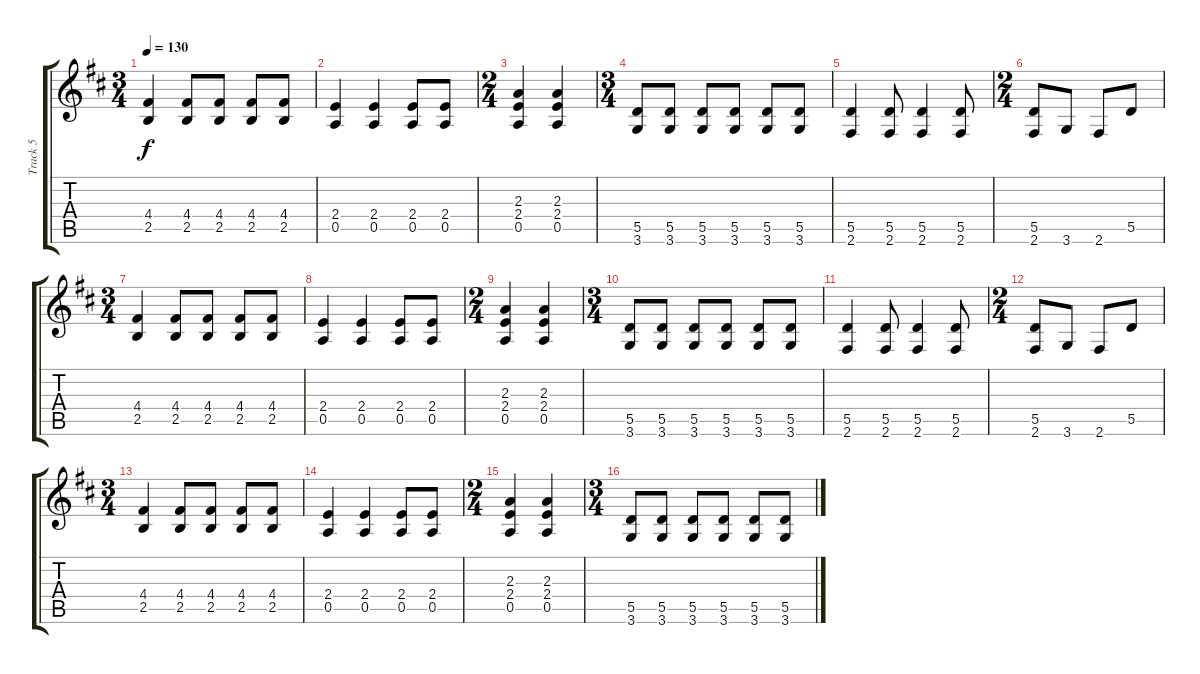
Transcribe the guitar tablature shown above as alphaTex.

\track ("Track 5" "Track 5") {instrument overdrivenguitar}
\staff {score tabs}
\tuning (E4 B3 G3 D3 A2 E2) {hide}
\ts (3 4)
\tempo 130
\clef g2
\ks d
(4.4 2.5).4{dy f} (4.4 2.5).8 (4.4 2.5).8 (4.4 2.5).8 (4.4 2.5).8 |
(2.4 0.5).4 (2.4 0.5).4 (2.4 0.5).8 (2.4 0.5).8 |
\ts (2 4)
(2.3 2.4 0.5).4 (2.3 2.4 0.5).4 |
\ts (3 4)
(5.5 3.6).8 (5.5 3.6).8 (5.5 3.6).8 (5.5 3.6).8 (5.5 3.6).8 (5.5 3.6).8 |
(5.5 2.6).4 (5.5 2.6).8 (5.5 2.6).4 (5.5 2.6).8 |
\ts (2 4)
(5.5 2.6).8 3.6.8 2.6.8 5.5.8 |
\ts (3 4)
(4.4 2.5).4 (4.4 2.5).8 (4.4 2.5).8 (4.4 2.5).8 (4.4 2.5).8 |
(2.4 0.5).4 (2.4 0.5).4 (2.4 0.5).8 (2.4 0.5).8 |
\ts (2 4)
(2.3 2.4 0.5).4 (2.3 2.4 0.5).4 |
\ts (3 4)
(5.5 3.6).8 (5.5 3.6).8 (5.5 3.6).8 (5.5 3.6).8 (5.5 3.6).8 (5.5 3.6).8 |
(5.5 2.6).4 (5.5 2.6).8 (5.5 2.6).4 (5.5 2.6).8 |
\ts (2 4)
(5.5 2.6).8 3.6.8 2.6.8 5.5.8 |
\ts (3 4)
(4.4 2.5).4 (4.4 2.5).8 (4.4 2.5).8 (4.4 2.5).8 (4.4 2.5).8 |
(2.4 0.5).4 (2.4 0.5).4 (2.4 0.5).8 (2.4 0.5).8 |
\ts (2 4)
(2.3 2.4 0.5).4 (2.3 2.4 0.5).4 |
\ts (3 4)
(5.5 3.6).8 (5.5 3.6).8 (5.5 3.6).8 (5.5 3.6).8 (5.5 3.6).8 (5.5 3.6).8
